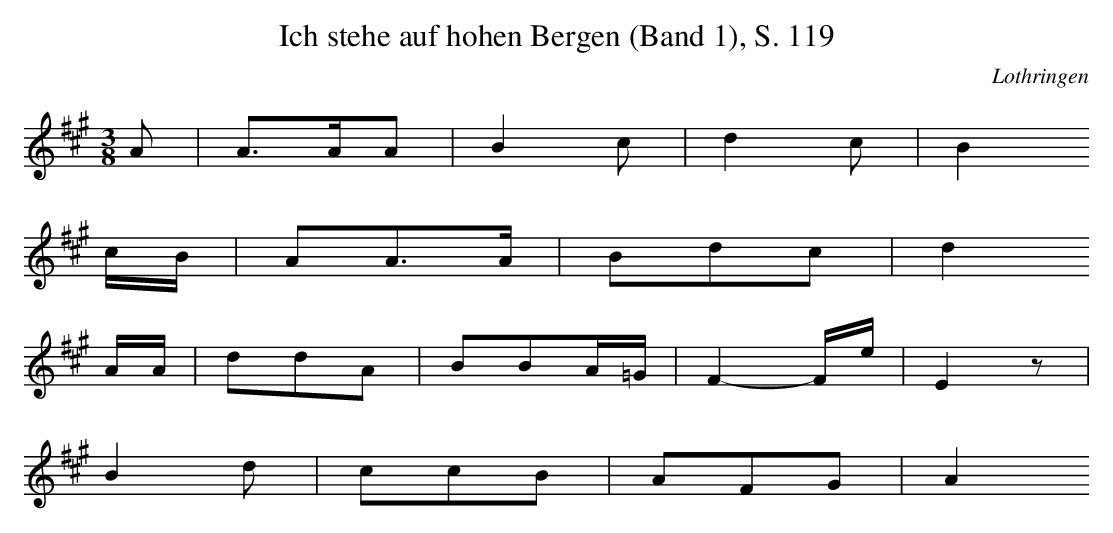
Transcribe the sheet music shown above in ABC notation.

X:1
T: Ich stehe auf hohen Bergen (Band 1), S. 119
O: Lothringen
M: 3/8
L: 1/16
K: A
A2 | A3AA2 | B4c2 | d4c2 | B4
cB | A2A3A | B2d2c2 | d4
AA | d2d2A2 | B2B2A=G | F4-Fe | E4z2 |
B4d2 | c2c2B2 | A2F2G2 | A4
